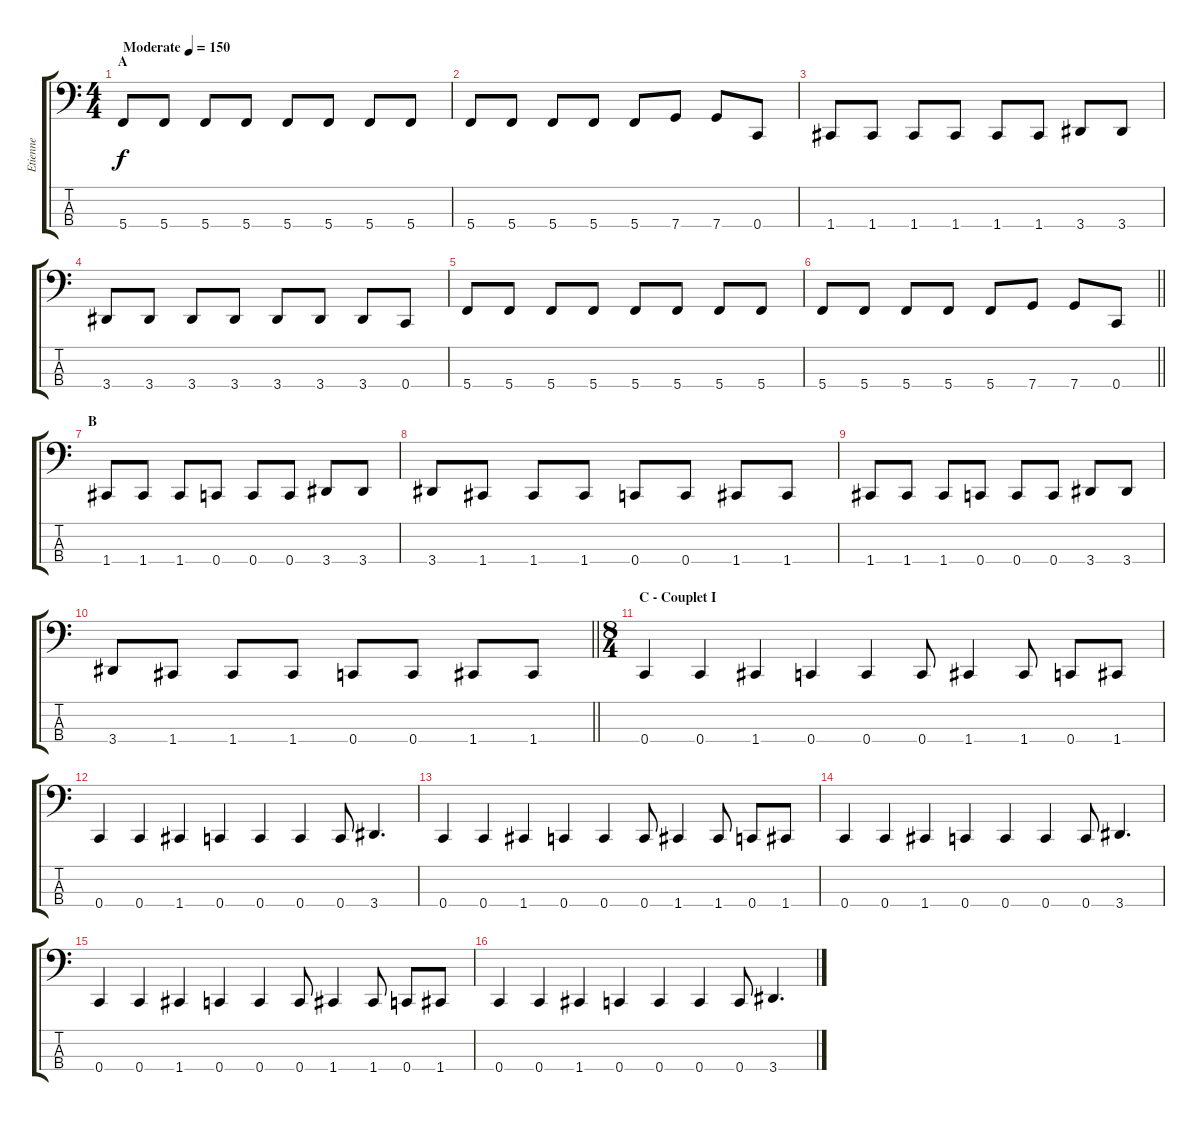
\track ("Etienne" "Etienne") {instrument electricbassfinger}
\staff {score tabs}
\tuning (F2 C2 G1 C1) {hide}
\ts (4 4)
\section ("" "A")
\tempo (150 "Moderate")
\clef f4
\ks c
5.4.8{dy f instrument electricbassfinger} 5.4.8 5.4.8 5.4.8 5.4.8 5.4.8 5.4.8 5.4.8 |
5.4.8 5.4.8 5.4.8 5.4.8 5.4.8 7.4.8 7.4.8 0.4.8 |
1.4.8 1.4.8 1.4.8 1.4.8 1.4.8 1.4.8 3.4.8 3.4.8 |
3.4.8 3.4.8 3.4.8 3.4.8 3.4.8 3.4.8 3.4.8 0.4.8 |
5.4.8 5.4.8 5.4.8 5.4.8 5.4.8 5.4.8 5.4.8 5.4.8 |
\barLineRight lightlight
5.4.8 5.4.8 5.4.8 5.4.8 5.4.8 7.4.8 7.4.8 0.4.8 |
\section ("" "B")
1.4.8 1.4.8 1.4.8 0.4.8 0.4.8 0.4.8 3.4.8 3.4.8 |
3.4.8 1.4.8 1.4.8 1.4.8 0.4.8 0.4.8 1.4.8 1.4.8 |
1.4.8 1.4.8 1.4.8 0.4.8 0.4.8 0.4.8 3.4.8 3.4.8 |
\barLineRight lightlight
3.4.8 1.4.8 1.4.8 1.4.8 0.4.8 0.4.8 1.4.8 1.4.8 |
\ts (8 4)
\section ("" "C - Couplet I")
0.4.4 0.4.4 1.4.4 0.4.4 0.4.4 0.4.8 1.4.4 1.4.8 0.4.8 1.4.8 |
0.4.4 0.4.4 1.4.4 0.4.4 0.4.4 0.4.4 0.4.8 3.4.4{d} |
0.4.4 0.4.4 1.4.4 0.4.4 0.4.4 0.4.8 1.4.4 1.4.8 0.4.8 1.4.8 |
0.4.4 0.4.4 1.4.4 0.4.4 0.4.4 0.4.4 0.4.8 3.4.4{d} |
0.4.4 0.4.4 1.4.4 0.4.4 0.4.4 0.4.8 1.4.4 1.4.8 0.4.8 1.4.8 |
0.4.4 0.4.4 1.4.4 0.4.4 0.4.4 0.4.4 0.4.8 3.4.4{d}
